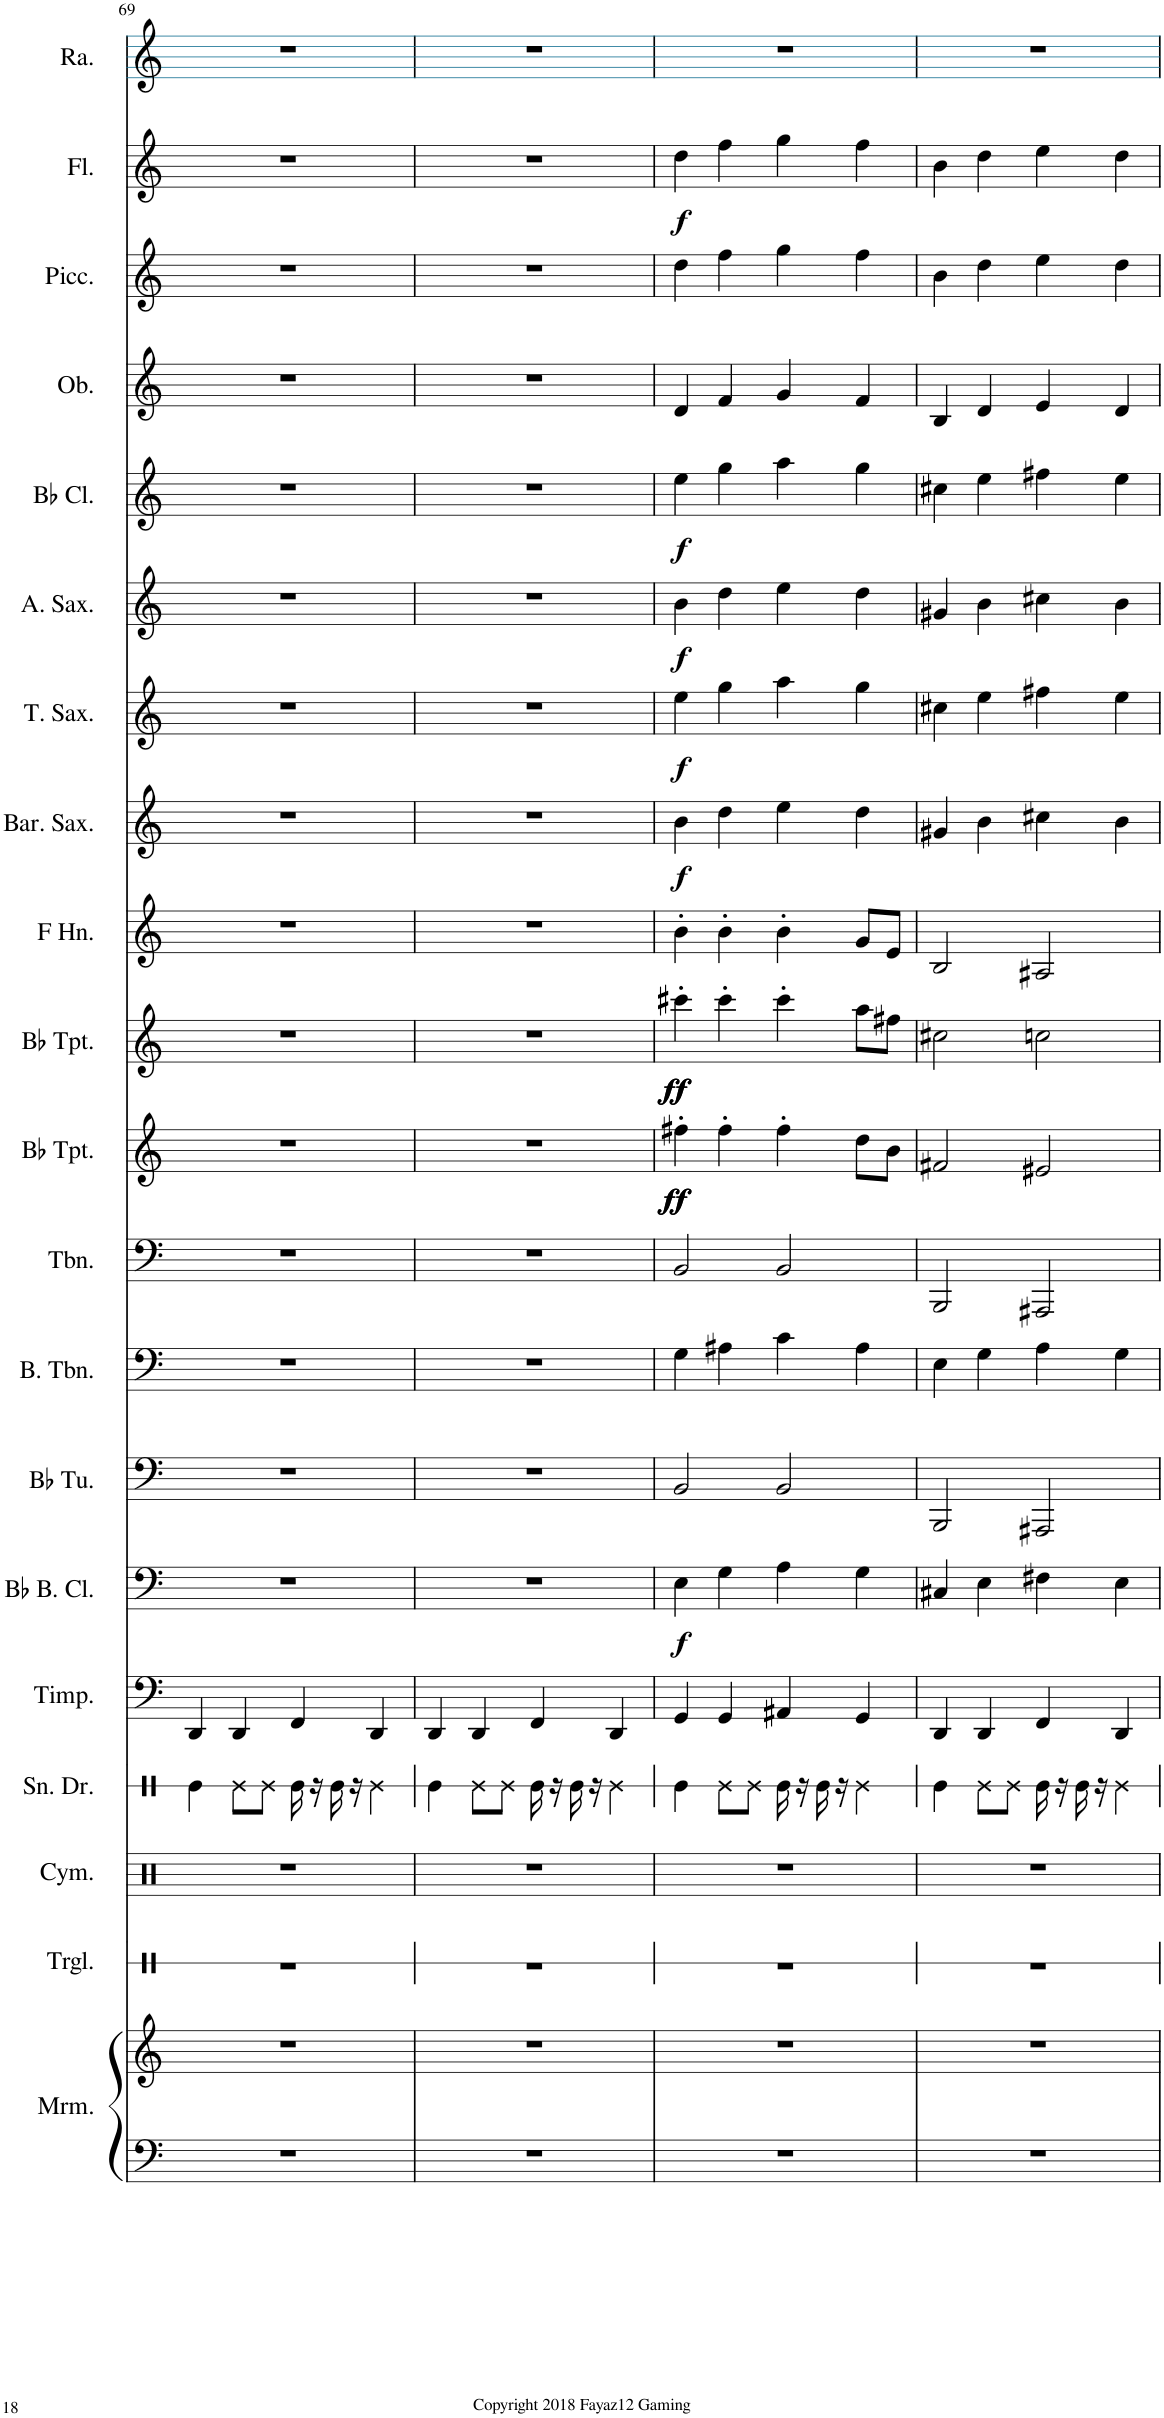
**kern	**kern	**kern	**kern	**kern	**kern	**kern	**dynam	**kern	**kern	**kern	**dynam	**kern	**dynam	**kern	**kern	**kern	**dynam	**kern	**dynam	**kern	**dynam	**kern	**dynam	**kern	**kern	**kern	**dynam	**kern
*part20	*part20	*part19	*part18	*part17	*part16	*part15	*part15	*part14	*part13	*part12	*part12	*part11	*part11	*part10	*part9	*part8	*part8	*part7	*part7	*part6	*part6	*part5	*part5	*part4	*part3	*part2	*part2	*part1
*staff21	*staff20	*staff19	*staff18	*staff17	*staff16	*staff15	*staff15	*staff14	*staff13	*staff12	*staff12	*staff11	*staff11	*staff10	*staff9	*staff8	*staff8	*staff7	*staff7	*staff6	*staff6	*staff5	*staff5	*staff4	*staff3	*staff2	*staff2	*staff1
*I"Marimba	*	*I"Triangle	*I"Cymbals	*I"Snare Drum	*I"Timpani	*I"Bb Bass Clarinet (Bass Clef)	*	*I"Bb Tuba	*I"Bass Trombone	*I"Trombone	*	*I"Bb Trumpet	*	*I"Bb Trumpet	*I"Horn in F	*I"Baritone Saxophone	*	*I"Tenor Saxophone	*	*I"Alto Saxophone	*	*I"Bb Clarinet	*	*I"Oboe	*I"Piccolo	*I"Flute	*	*I"Rosalina
*I'Mrm.	*	*I'Trgl.	*I'Cym.	*I'Sn. Dr.	*I'Timp.	*I'Bb B. Cl.	*	*I'Bb Tu.	*I'B. Tbn.	*I'Tbn.	*	*I'Bb Tpt.	*	*I'Bb Tpt.	*	*I'Bar. Sax.	*	*I'T. Sax.	*	*I'A. Sax.	*	*I'Bb Cl.	*	*I'Ob.	*I'Picc.	*I'Fl.	*	*I'Ra.
!!LO:PB:g=z
*clefF4	*clefG2	*clefX	*clefX	*clefX	*clefF4	*clefF4	*	*clefF4	*clefF4	*clefF4	*	*clefG2	*	*clefG2	*clefG2	*clefG2	*	*clefG2	*	*clefG2	*	*clefG2	*	*clefG2	*clefG2	*clefG2	*	*clefG2
*	*	*	*	*	*	*Trd1c2	*	*	*	*	*	*Trd1c2	*	*Trd1c2	*Trd4c7	*Trd12c21	*	*Trd8c14	*	*Trd5c9	*	*Trd1c2	*	*	*Trd-7c-12	*	*	*
*k[]	*k[]	*k[]	*k[]	*k[]	*k[]	*k[]	*	*k[]	*k[]	*k[]	*	*k[]	*	*k[]	*k[]	*k[]	*	*k[]	*	*k[]	*	*k[]	*	*k[]	*k[]	*k[]	*	*k[]
*M4/4	*M4/4	*M4/4	*M4/4	*M4/4	*M4/4	*M4/4	*	*M4/4	*M4/4	*M4/4	*	*M4/4	*	*M4/4	*M4/4	*M4/4	*	*M4/4	*	*M4/4	*	*M4/4	*	*M4/4	*M4/4	*M4/4	*	*M4/4
=69	=69	=69	=69	=69	=69	=69	=69	=69	=69	=69	=69	=69	=69	=69	=69	=69	=69	=69	=69	=69	=69	=69	=69	=69	=69	=69	=69	=69
1r	1r	1r	1r	4Re\	4DD/	1r	.	1r	1r	1r	.	1r	.	1r	1r	1r	.	1r	.	1r	.	1r	.	1r	1r	1r	.	1r
.	.	.	.	8Re\L	4DD/	.	.	.	.	.	.	.	.	.	.	.	.	.	.	.	.	.	.	.	.	.	.	.
.	.	.	.	8Re\J	.	.	.	.	.	.	.	.	.	.	.	.	.	.	.	.	.	.	.	.	.	.	.	.
.	.	.	.	16Re\	4FF/	.	.	.	.	.	.	.	.	.	.	.	.	.	.	.	.	.	.	.	.	.	.	.
.	.	.	.	16r	.	.	.	.	.	.	.	.	.	.	.	.	.	.	.	.	.	.	.	.	.	.	.	.
.	.	.	.	16Re\	.	.	.	.	.	.	.	.	.	.	.	.	.	.	.	.	.	.	.	.	.	.	.	.
.	.	.	.	16r	.	.	.	.	.	.	.	.	.	.	.	.	.	.	.	.	.	.	.	.	.	.	.	.
.	.	.	.	4Re\	4DD/	.	.	.	.	.	.	.	.	.	.	.	.	.	.	.	.	.	.	.	.	.	.	.
=70	=70	=70	=70	=70	=70	=70	=70	=70	=70	=70	=70	=70	=70	=70	=70	=70	=70	=70	=70	=70	=70	=70	=70	=70	=70	=70	=70	=70
1r	1r	1r	1r	4Re\	4DD/	1r	.	1r	1r	1r	.	1r	.	1r	1r	1r	.	1r	.	1r	.	1r	.	1r	1r	1r	.	1r
.	.	.	.	8Re\L	4DD/	.	.	.	.	.	.	.	.	.	.	.	.	.	.	.	.	.	.	.	.	.	.	.
.	.	.	.	8Re\J	.	.	.	.	.	.	.	.	.	.	.	.	.	.	.	.	.	.	.	.	.	.	.	.
.	.	.	.	16Re\	4FF/	.	.	.	.	.	.	.	.	.	.	.	.	.	.	.	.	.	.	.	.	.	.	.
.	.	.	.	16r	.	.	.	.	.	.	.	.	.	.	.	.	.	.	.	.	.	.	.	.	.	.	.	.
.	.	.	.	16Re\	.	.	.	.	.	.	.	.	.	.	.	.	.	.	.	.	.	.	.	.	.	.	.	.
.	.	.	.	16r	.	.	.	.	.	.	.	.	.	.	.	.	.	.	.	.	.	.	.	.	.	.	.	.
.	.	.	.	4Re\	4DD/	.	.	.	.	.	.	.	.	.	.	.	.	.	.	.	.	.	.	.	.	.	.	.
=71	=71	=71	=71	=71	=71	=71	=71	=71	=71	=71	=71	=71	=71	=71	=71	=71	=71	=71	=71	=71	=71	=71	=71	=71	=71	=71	=71	=71
!	!	!	!	!	!	!	!LO:DY:b	!	!	!	!LO:DY:a	!	!	!	!	!	!	!	!	!	!	!	!	!	!	!	!	!
!	!	!	!	!	!	!	!	!	!	!	!LO:DY:n=1:a	!	!	!	!	!	!	!	!	!	!	!	!	!	!	!	!	!
!	!	!	!	!	!	!	!	!	!	!	!LO:DY:n=2:a	!	!LO:DY:a	!	!	!	!	!	!	!	!	!	!	!	!	!	!	!
!	!	!	!	!	!	!	!	!	!	!	!	!	!LO:DY:n=1:a	!	!	!	!	!	!	!	!	!	!	!	!	!	!	!
!	!	!	!	!	!	!	!	!	!	!	!	!	!LO:DY:n=2:a	!	!	!	!LO:DY:b	!	!LO:DY:b	!	!LO:DY:b	!	!LO:DY:b	!	!	!	!LO:DY:b	!
1r	1r	1r	1r	4Re\	4GG/	4E\	f	2BB/	4G\	2BB/	ff ff ff	4ff#X'\	ff ff ff	4ccc#X'\	4b'\	4b\	f	4ee\	f	4b\	f	4ee\	f	4d/	4dd\	4dd\	f	1r
.	.	.	.	8Re\L	4GG/	4G\	.	.	4A#X\	.	.	4ff#'\	.	4ccc#'\	4b'\	4dd\	.	4gg\	.	4dd\	.	4gg\	.	4f/	4ff\	4ff\	.	.
.	.	.	.	8Re\J	.	.	.	.	.	.	.	.	.	.	.	.	.	.	.	.	.	.	.	.	.	.	.	.
.	.	.	.	16Re\	4AA#X/	4A\	.	2BB/	4c\	2BB/	.	4ff#'\	.	4ccc#'\	4b'\	4ee\	.	4aa\	.	4ee\	.	4aa\	.	4g/	4gg\	4gg\	.	.
.	.	.	.	16r	.	.	.	.	.	.	.	.	.	.	.	.	.	.	.	.	.	.	.	.	.	.	.	.
.	.	.	.	16Re\	.	.	.	.	.	.	.	.	.	.	.	.	.	.	.	.	.	.	.	.	.	.	.	.
.	.	.	.	16r	.	.	.	.	.	.	.	.	.	.	.	.	.	.	.	.	.	.	.	.	.	.	.	.
.	.	.	.	4Re\	4GG/	4G\	.	.	4A#\	.	.	8dd\L	.	8aa\L	8g/L	4dd\	.	4gg\	.	4dd\	.	4gg\	.	4f/	4ff\	4ff\	.	.
.	.	.	.	.	.	.	.	.	.	.	.	8b\J	.	8ff#X\J	8e/J	.	.	.	.	.	.	.	.	.	.	.	.	.
=72	=72	=72	=72	=72	=72	=72	=72	=72	=72	=72	=72	=72	=72	=72	=72	=72	=72	=72	=72	=72	=72	=72	=72	=72	=72	=72	=72	=72
1r	1r	1r	1r	4Re\	4DD/	4C#X/	.	2BBB/	4E\	2BBB/	.	2f#X/	.	2cc#X\	2B/	4g#X/	.	4cc#X\	.	4g#X/	.	4cc#X\	.	4B/	4b\	4b\	.	1r
.	.	.	.	8Re\L	4DD/	4E\	.	.	4G\	.	.	.	.	.	.	4b\	.	4ee\	.	4b\	.	4ee\	.	4d/	4dd\	4dd\	.	.
.	.	.	.	8Re\J	.	.	.	.	.	.	.	.	.	.	.	.	.	.	.	.	.	.	.	.	.	.	.	.
.	.	.	.	16Re\	4FF/	4F#X\	.	2AAA#X/	4A\	2AAA#X/	.	2e#X/	.	2ccn\	2A#X/	4cc#X\	.	4ff#X\	.	4cc#X\	.	4ff#X\	.	4e/	4ee\	4ee\	.	.
.	.	.	.	16r	.	.	.	.	.	.	.	.	.	.	.	.	.	.	.	.	.	.	.	.	.	.	.	.
.	.	.	.	16Re\	.	.	.	.	.	.	.	.	.	.	.	.	.	.	.	.	.	.	.	.	.	.	.	.
.	.	.	.	16r	.	.	.	.	.	.	.	.	.	.	.	.	.	.	.	.	.	.	.	.	.	.	.	.
.	.	.	.	4Re\	4DD/	4E\	.	.	4G\	.	.	.	.	.	.	4b\	.	4ee\	.	4b\	.	4ee\	.	4d/	4dd\	4dd\	.	.
=	=	=	=	=	=	=	=	=	=	=	=	=	=	=	=	=	=	=	=	=	=	=	=	=	=	=	=	=
*-	*-	*-	*-	*-	*-	*-	*-	*-	*-	*-	*-	*-	*-	*-	*-	*-	*-	*-	*-	*-	*-	*-	*-	*-	*-	*-	*-	*-
